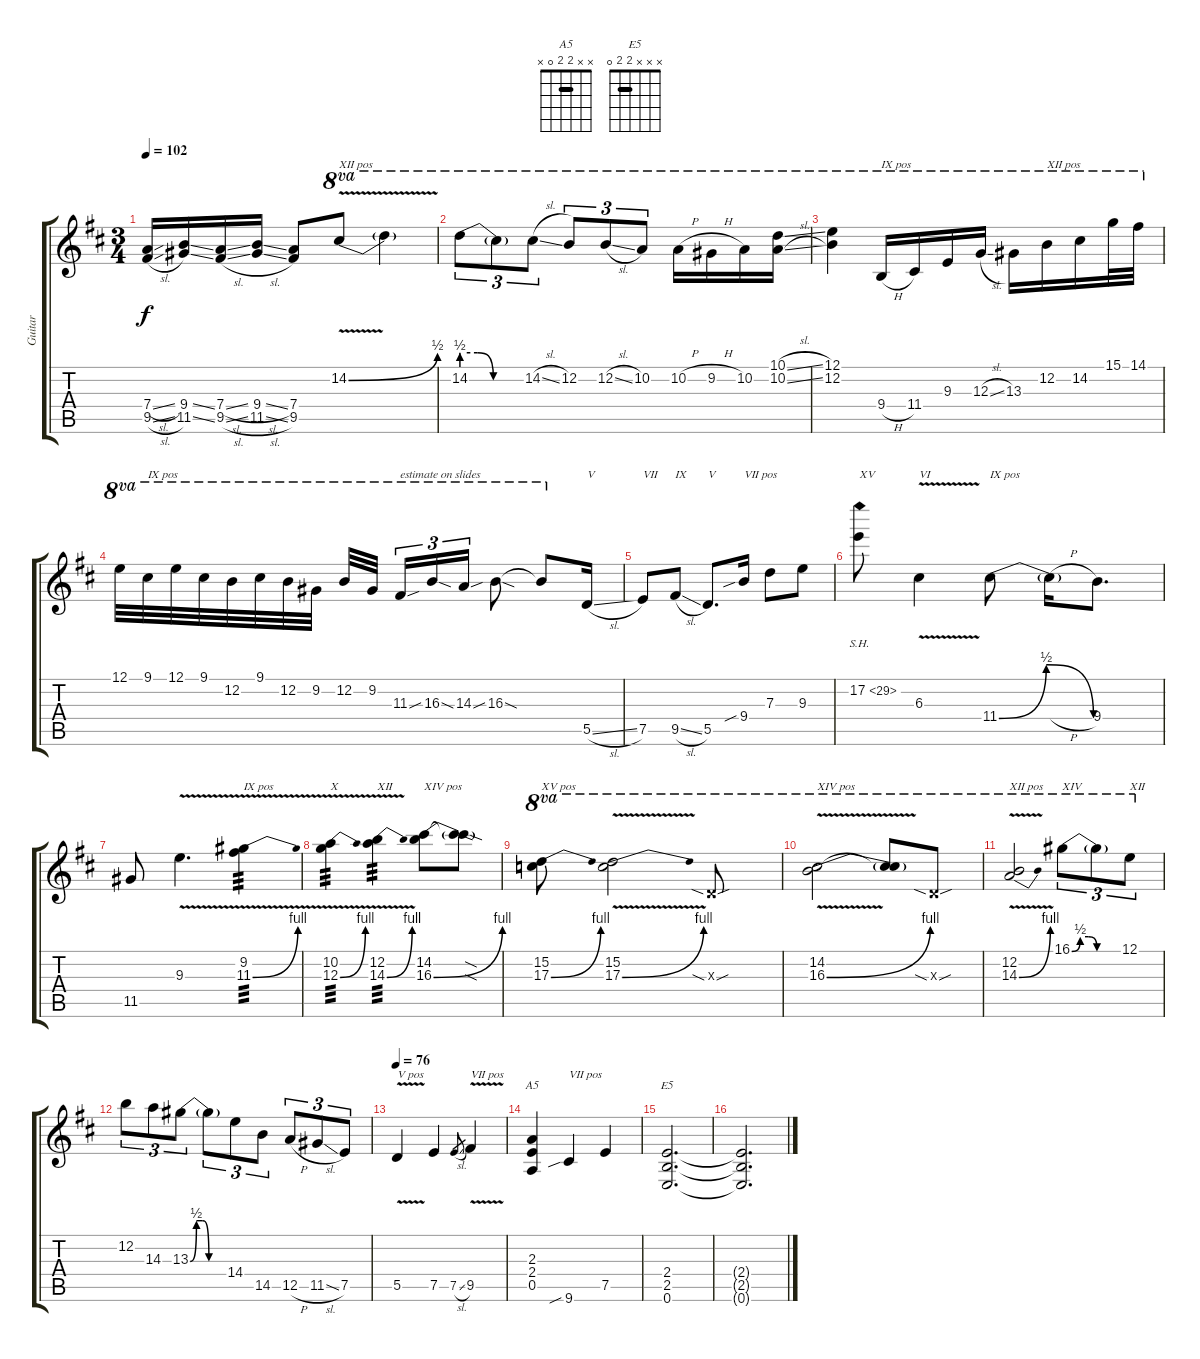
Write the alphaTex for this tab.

\track ("Guitar" "Guitar") {instrument electricguitarjazz}
\staff {score tabs}
\tuning (E4 B3 G3 D3 A2 E2) {hide}
\chord ("A5" x x 2 2 0 x) {barre 2}
\chord ("E5" x x x 2 2 0) {barre 2}
\ts (3 4)
\tempo 102
\clef g2
\ks d
(7.4{sl} 9.5{sl}).16{dy f} (9.4{ss} 11.5{ss}).16 (7.4{sl} 9.5{sl}).16 (9.4{sl} 11.5{sl}).16 (7.4 9.5).8 14.2{be (bend 0 0 60 2) v}.8{ot 8va txt "XII pos"} 14.2{t}.4{ot 8va} |
14.2{be (custom 0 2 15 2 30 0 60 0)}.8{tu (3 2) ot 8va} 14.2{t}.8{tu (3 2) ot 8va} 14.2{sl}.8{tu (3 2) ot 8va} 12.2.8{tu (3 2) ot 8va} 12.2{sl}.8{tu (3 2) ot 8va} 10.2.8{tu (3 2) ot 8va} 10.2{h}.16{ot 8va} 9.2{h}.16{ot 8va} 10.2.16{ot 8va} (10.1{sl} 10.2{sl}).16{ot 8va} |
(12.1 12.2).4{ot 8va} 9.4{h}.16{ot 8va txt "IX pos"} 11.4.16{ot 8va} 9.3.16{ot 8va} 12.3{sl}.16{ot 8va} 13.3.16{ot 8va} 12.2.16{ot 8va txt "XII pos"} 14.2.16{ot 8va} 15.1.32{ot 8va} 14.1.32{ot 8va} |
12.1.32{ot 8va} 9.1.32{ot 8va txt "IX pos"} 12.1.32{ot 8va} 9.1.32{ot 8va} 12.2.32{ot 8va} 9.1.32{ot 8va} 12.2.32{ot 8va} 9.2.32{ot 8va} 12.2.32{ot 8va} 9.2.32{ot 8va beam splitsecondary} 11.3{sou}.16{tu (3 2) ot 8va txt "estimate on slides"} 16.3{sod}.16{tu (3 2) ot 8va} 14.3{sou}.16{tu (3 2) ot 8va} 16.3{sod}.8{ot 8va} 16.3{t}.8{ot 8va} 5.5{sl}.16{txt "V"} |
7.5.8{txt "VII"} 9.5{sl}.8{txt "IX"} 5.5.8{d txt "V"} 9.4{sib}.16{txt "VII pos"} 7.3.8 9.3.8 |
17.2{sh 12}.8{txt "XV"} 6.3{v}.4{txt "VI"} 11.4{be (bendrelease 0 0 35 2 51 2 60 0)}.8{txt "IX pos"} 11.4{h t}.16 9.4.8{d} |
11.5.8 9.3{v}.4{d} (9.2 11.3{be (bend 0 0 60 4) v}).4{txt "IX pos" tp 3} |
(10.2 12.3{be (bend 0 0 60 4) v}).4{txt "X" tp 3} (12.2 14.3{be (bend 0 0 60 4) v}).4{txt "XII" tp 3} (14.2 16.3{be (bend 0 0 60 4)}).8{txt "XIV pos"} (14.2{sod t} 16.3{sod t}).8 |
(15.2 17.3{be (bend 0 0 60 4)}).8{ot 8va txt "XV pos"} (15.2 17.3{be (bend 0 0 60 4) v}).2{ot 8va} 7.3{sia sou x}.8{ot 8va} |
(14.2 16.3{be (bend 0 0 60 4) v}).2{ot 8va txt "XIV pos"} (14.2{t} 16.3{t}).8{ot 8va} 7.3{sia sou x}.8{ot 8va} |
(12.2 14.3{be (bend 0 0 60 4) v}).2{ot 8va txt "XII pos"} 16.1{be (custom 0 0 10 2 20 2 30 0 60 0)}.8{tu (3 2) ot 8va txt "XIV"} 16.1{t}.8{tu (3 2) ot 8va} 12.1.8{tu (3 2) ot 8va txt "XII"} |
12.2.8{tu (3 2)} 14.3.8{tu (3 2)} 13.3{be (custom 0 0 10 2 20 2 30 0 60 0)}.8{tu (3 2)} 13.3{t}.8{tu (3 2)} 14.4.8{tu (3 2)} 14.5.8{tu (3 2)} 12.5{h}.8{tu (3 2)} 11.5{sl}.8{tu (3 2)} 7.5.8{tu (3 2)} |
\tempo 76
5.5{v}.4{txt "V pos"} 7.5.4 7.5{sl}.8{gr} 9.5{v}.4{txt "VII pos"} |
(2.3 2.4 0.5).4{ch "A5"} 9.6{sib}.4{txt "VII pos"} 7.5.4 |
(2.4 2.5 0.6).2{d ch "E5" volume 0} |
(2.4{t} 2.5{t} 0.6{t}).2{d}
